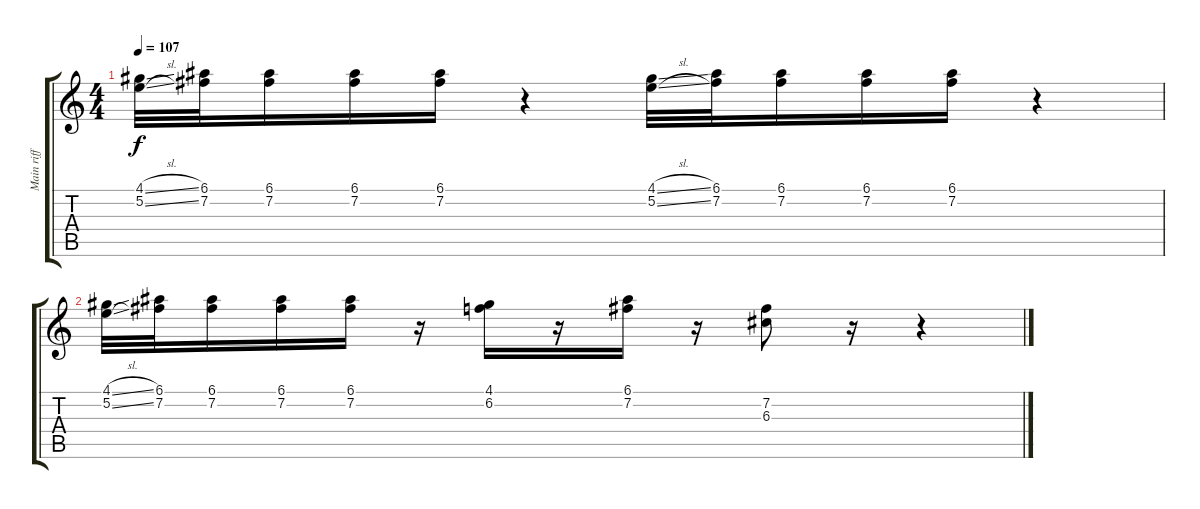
\track ("Main riff guitar" "Main riff ") {instrument acousticguitarsteel}
\staff {score tabs}
\tuning (E4 B3 G3 D3 A2 E2) {hide}
\ts (4 4)
\tempo 107
\clef g2
\ks c
(4.1{sl} 5.2{sl}).32{dy f} (6.1 7.2).32 (6.1 7.2).16 (6.1 7.2).16 (6.1 7.2).16 r.4 (4.1{sl} 5.2{sl}).32 (6.1 7.2).32 (6.1 7.2).16 (6.1 7.2).16 (6.1 7.2).16 r.4 |
(4.1{sl} 5.2{sl}).32 (6.1 7.2).32 (6.1 7.2).16 (6.1 7.2).16 (6.1 7.2).16 r.16 (4.1 6.2).16 r.16 (6.1 7.2).16 r.16 (7.2 6.3).8 r.16 r.4
